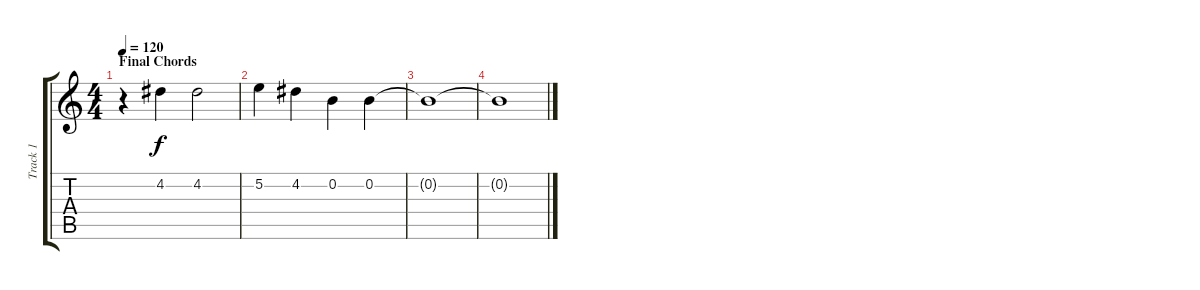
\track ("Track 1" "Track 1") {instrument electricguitarjazz}
\staff {score tabs}
\tuning (E4 B3 G3 D3 A2 E2) {hide}
\ts (4 4)
\section ("" "Final Chords")
\tempo 120
\clef g2
\ks c
r.4{dy f} 4.2.4 4.2.2 |
5.2.4 4.2.4 0.2.4 0.2.4 |
0.2{t}.1 |
0.2{t}.1
